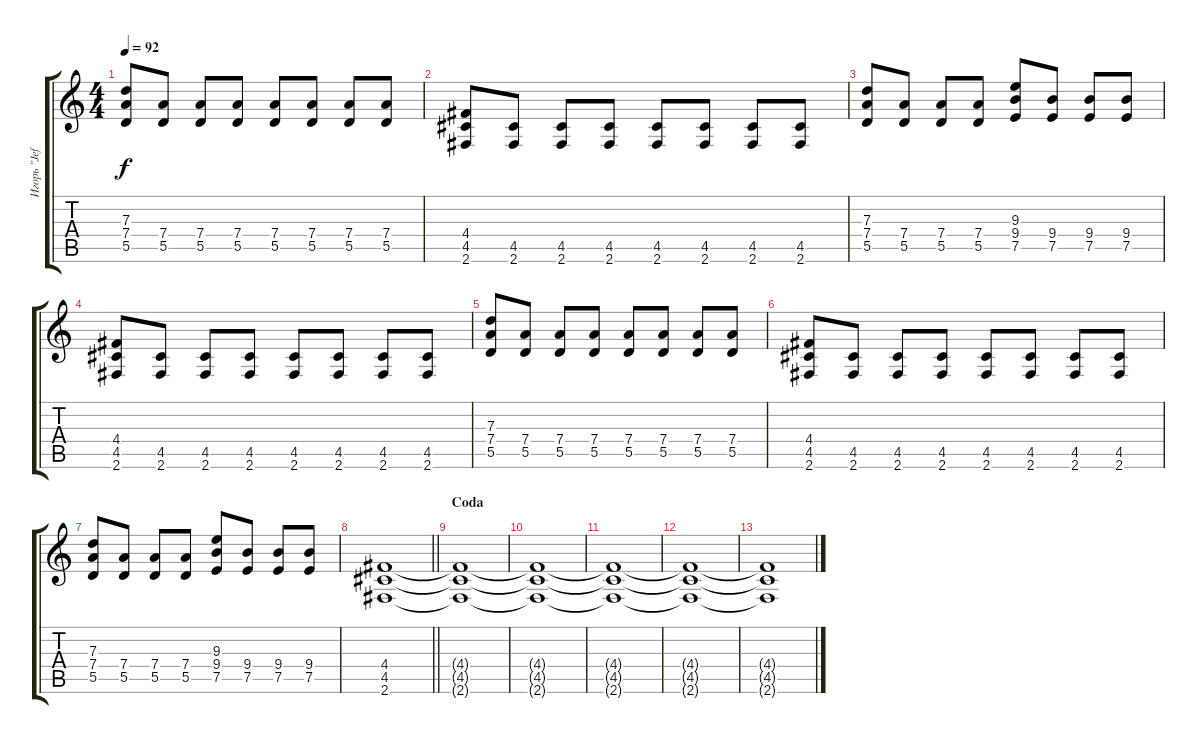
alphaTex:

\track ("Игорь \"Jeff\" Поляков" "Игорь \"Jef") {instrument distortionguitar}
\staff {score tabs}
\tuning (E4 B3 G3 D3 A2 E2) {hide}
\ts (4 4)
\tempo 92
\clef g2
\ks c
(7.3 7.4 5.5).8{dy f} (7.4 5.5).8 (7.4 5.5).8 (7.4 5.5).8 (7.4 5.5).8 (7.4 5.5).8 (7.4 5.5).8 (7.4 5.5).8 |
(4.4 4.5 2.6).8 (4.5 2.6).8 (4.5 2.6).8 (4.5 2.6).8 (4.5 2.6).8 (4.5 2.6).8 (4.5 2.6).8 (4.5 2.6).8 |
(7.3 7.4 5.5).8 (7.4 5.5).8 (7.4 5.5).8 (7.4 5.5).8 (9.3 9.4 7.5).8 (9.4 7.5).8 (9.4 7.5).8 (9.4 7.5).8 |
(4.4 4.5 2.6).8 (4.5 2.6).8 (4.5 2.6).8 (4.5 2.6).8 (4.5 2.6).8 (4.5 2.6).8 (4.5 2.6).8 (4.5 2.6).8 |
(7.3 7.4 5.5).8 (7.4 5.5).8 (7.4 5.5).8 (7.4 5.5).8 (7.4 5.5).8 (7.4 5.5).8 (7.4 5.5).8 (7.4 5.5).8 |
(4.4 4.5 2.6).8 (4.5 2.6).8 (4.5 2.6).8 (4.5 2.6).8 (4.5 2.6).8 (4.5 2.6).8 (4.5 2.6).8 (4.5 2.6).8 |
(7.3 7.4 5.5).8 (7.4 5.5).8 (7.4 5.5).8 (7.4 5.5).8 (9.3 9.4 7.5).8 (9.4 7.5).8 (9.4 7.5).8 (9.4 7.5).8 |
\barLineRight lightlight
(4.4 4.5 2.6).1 |
\section ("" "Coda")
(4.4{t} 4.5{t} 2.6{t}).1 |
(4.4{t} 4.5{t} 2.6{t}).1 |
(4.4{t} 4.5{t} 2.6{t}).1 |
(4.4{t} 4.5{t} 2.6{t}).1 |
(4.4{t} 4.5{t} 2.6{t}).1
